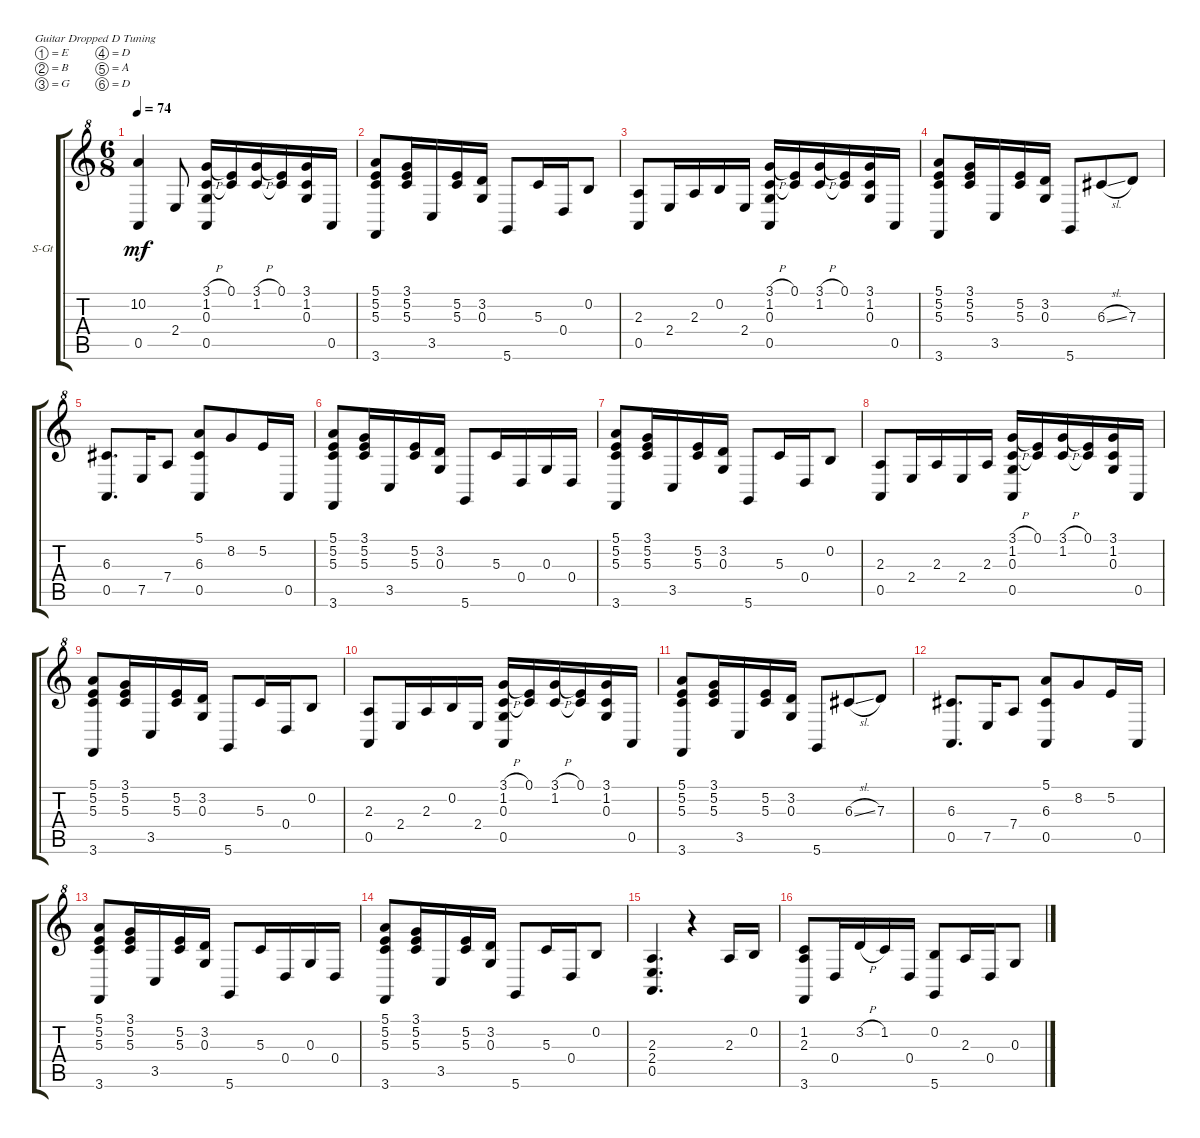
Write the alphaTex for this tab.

\defaultSystemsLayout 4
\bracketExtendMode groupsimilarinstruments
\firstSystemTrackNameOrientation horizontal
\otherSystemsTrackNameOrientation horizontal
\track ("Steel Guitar" "S-Gt") {instrument acousticguitarsteel}
\staff {score tabs}
\tuning (E4 B3 G3 D3 A2 D2)
\ts (6 8)
\tempo 74
\clef g2
\ottava 8va
\ks c
(10.2 0.5).4{dy mf} 2.4.8 (0.5 0.3 1.2 3.1{h}).16 (0.1 1.2{t}).16 (3.1{h} 1.2).16 (0.1 1.2{t}).16 (3.1 1.2 0.3).16 0.5.16 |
(5.1 5.2 5.3 3.6).8 (3.1 5.2 5.3).16 3.5.16 (5.2 5.3).16 (3.2 0.3).16 5.6.8 5.3.16 0.4.16 0.2.8 |
(2.3 0.5).8 2.4.16 2.3.16 0.2.16 2.4.16 (0.5 0.3 1.2 3.1{h}).16 (0.1 1.2{t}).16 (3.1{h} 1.2).16 (0.1 1.2{t}).16 (3.1 1.2 0.3).16 0.5.16 |
(5.1 5.2 5.3 3.6).8 (3.1 5.2 5.3).16 3.5.16 (5.2 5.3).16 (3.2 0.3).16 5.6.8 6.3{sl}.8 7.3.8 |
(6.3 0.5).8{d} 7.5.16 7.4.8 (0.5 6.3 5.1).8 8.2.8 5.2.16 0.5.16 |
(5.1 5.2 5.3 3.6).8 (3.1 5.2 5.3).16 3.5.16 (5.2 5.3).16 (3.2 0.3).16 5.6.8 5.3.16 0.4.16 0.3.16 0.4.16 |
(5.1 5.2 5.3 3.6).8 (3.1 5.2 5.3).16 3.5.16 (5.2 5.3).16 (3.2 0.3).16 5.6.8 5.3.16 0.4.16 0.2.8 |
(2.3 0.5).8 2.4.16 2.3.16 2.4.16 2.3.16 (0.5 0.3 1.2 3.1{h}).16 (0.1 1.2{t}).16 (3.1{h} 1.2).16 (0.1 1.2{t}).16 (3.1 1.2 0.3).16 0.5.16 |
(5.1 5.2 5.3 3.6).8 (3.1 5.2 5.3).16 3.5.16 (5.2 5.3).16 (3.2 0.3).16 5.6.8 5.3.16 0.4.16 0.2.8 |
(2.3 0.5).8 2.4.16 2.3.16 0.2.16 2.4.16 (0.5 0.3 1.2 3.1{h}).16 (0.1 1.2{t}).16 (3.1{h} 1.2).16 (0.1 1.2{t}).16 (3.1 1.2 0.3).16 0.5.16 |
(5.1 5.2 5.3 3.6).8 (3.1 5.2 5.3).16 3.5.16 (5.2 5.3).16 (3.2 0.3).16 5.6.8 6.3{sl}.8 7.3.8 |
(6.3 0.5).8{d} 7.5.16 7.4.8 (0.5 6.3 5.1).8 8.2.8 5.2.16 0.5.16 |
(5.1 5.2 5.3 3.6).8 (3.1 5.2 5.3).16 3.5.16 (5.2 5.3).16 (3.2 0.3).16 5.6.8 5.3.16 0.4.16 0.3.16 0.4.16 |
(5.1 5.2 5.3 3.6).8 (3.1 5.2 5.3).16 3.5.16 (5.2 5.3).16 (3.2 0.3).16 5.6.8 5.3.16 0.4.16 0.2.8 |
(2.3 2.4 0.5).4{d} r.4 2.3.16 0.2.16 |
(1.2 2.3 3.6).8 0.4.16 3.2{h}.16 1.2.16 0.4.16 (0.2 5.6).8 2.3.16 0.4.16 0.3.8
